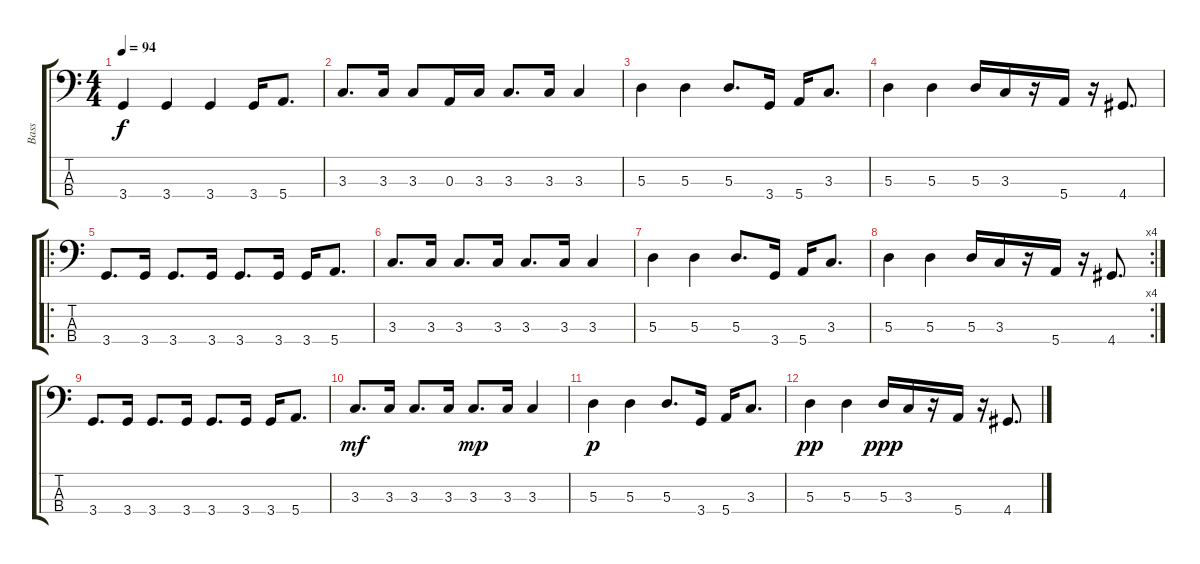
\track ("Bass" "Bass") {instrument electricbasspick}
\staff {score tabs}
\tuning (G2 D2 A1 E1) {hide}
\ts (4 4)
\tempo 94
\clef f4
\ks c
3.4.4{dy f} 3.4.4 3.4.4 3.4.16 5.4.8{d} |
3.3.8{d} 3.3.16 3.3.8 0.3.16 3.3.16 3.3.8{d} 3.3.16 3.3.4 |
5.3.4 5.3.4 5.3.8{d} 3.4.16 5.4.16 3.3.8{d} |
5.3.4 5.3.4 5.3.16 3.3.16 r.16 5.4.16 r.16 4.4.8{d} |
\ro
3.4.8{d} 3.4.16 3.4.8{d} 3.4.16 3.4.8{d} 3.4.16 3.4.16 5.4.8{d} |
3.3.8{d} 3.3.16 3.3.8{d} 3.3.16 3.3.8{d} 3.3.16 3.3.4 |
5.3.4 5.3.4 5.3.8{d} 3.4.16 5.4.16 3.3.8{d} |
\rc 4
5.3.4 5.3.4 5.3.16 3.3.16 r.16 5.4.16 r.16 4.4.8{d} |
3.4.8{d} 3.4.16 3.4.8{d} 3.4.16 3.4.8{d} 3.4.16 3.4.16 5.4.8{d} |
3.3.8{d dy mf} 3.3.16 3.3.8{d} 3.3.16 3.3.8{d dy mp} 3.3.16 3.3.4 |
5.3.4{dy p} 5.3.4 5.3.8{d} 3.4.16 5.4.16 3.3.8{d} |
5.3.4{dy pp} 5.3.4 5.3.16{dy ppp} 3.3.16 r.16 5.4.16 r.16 4.4.8{d}
